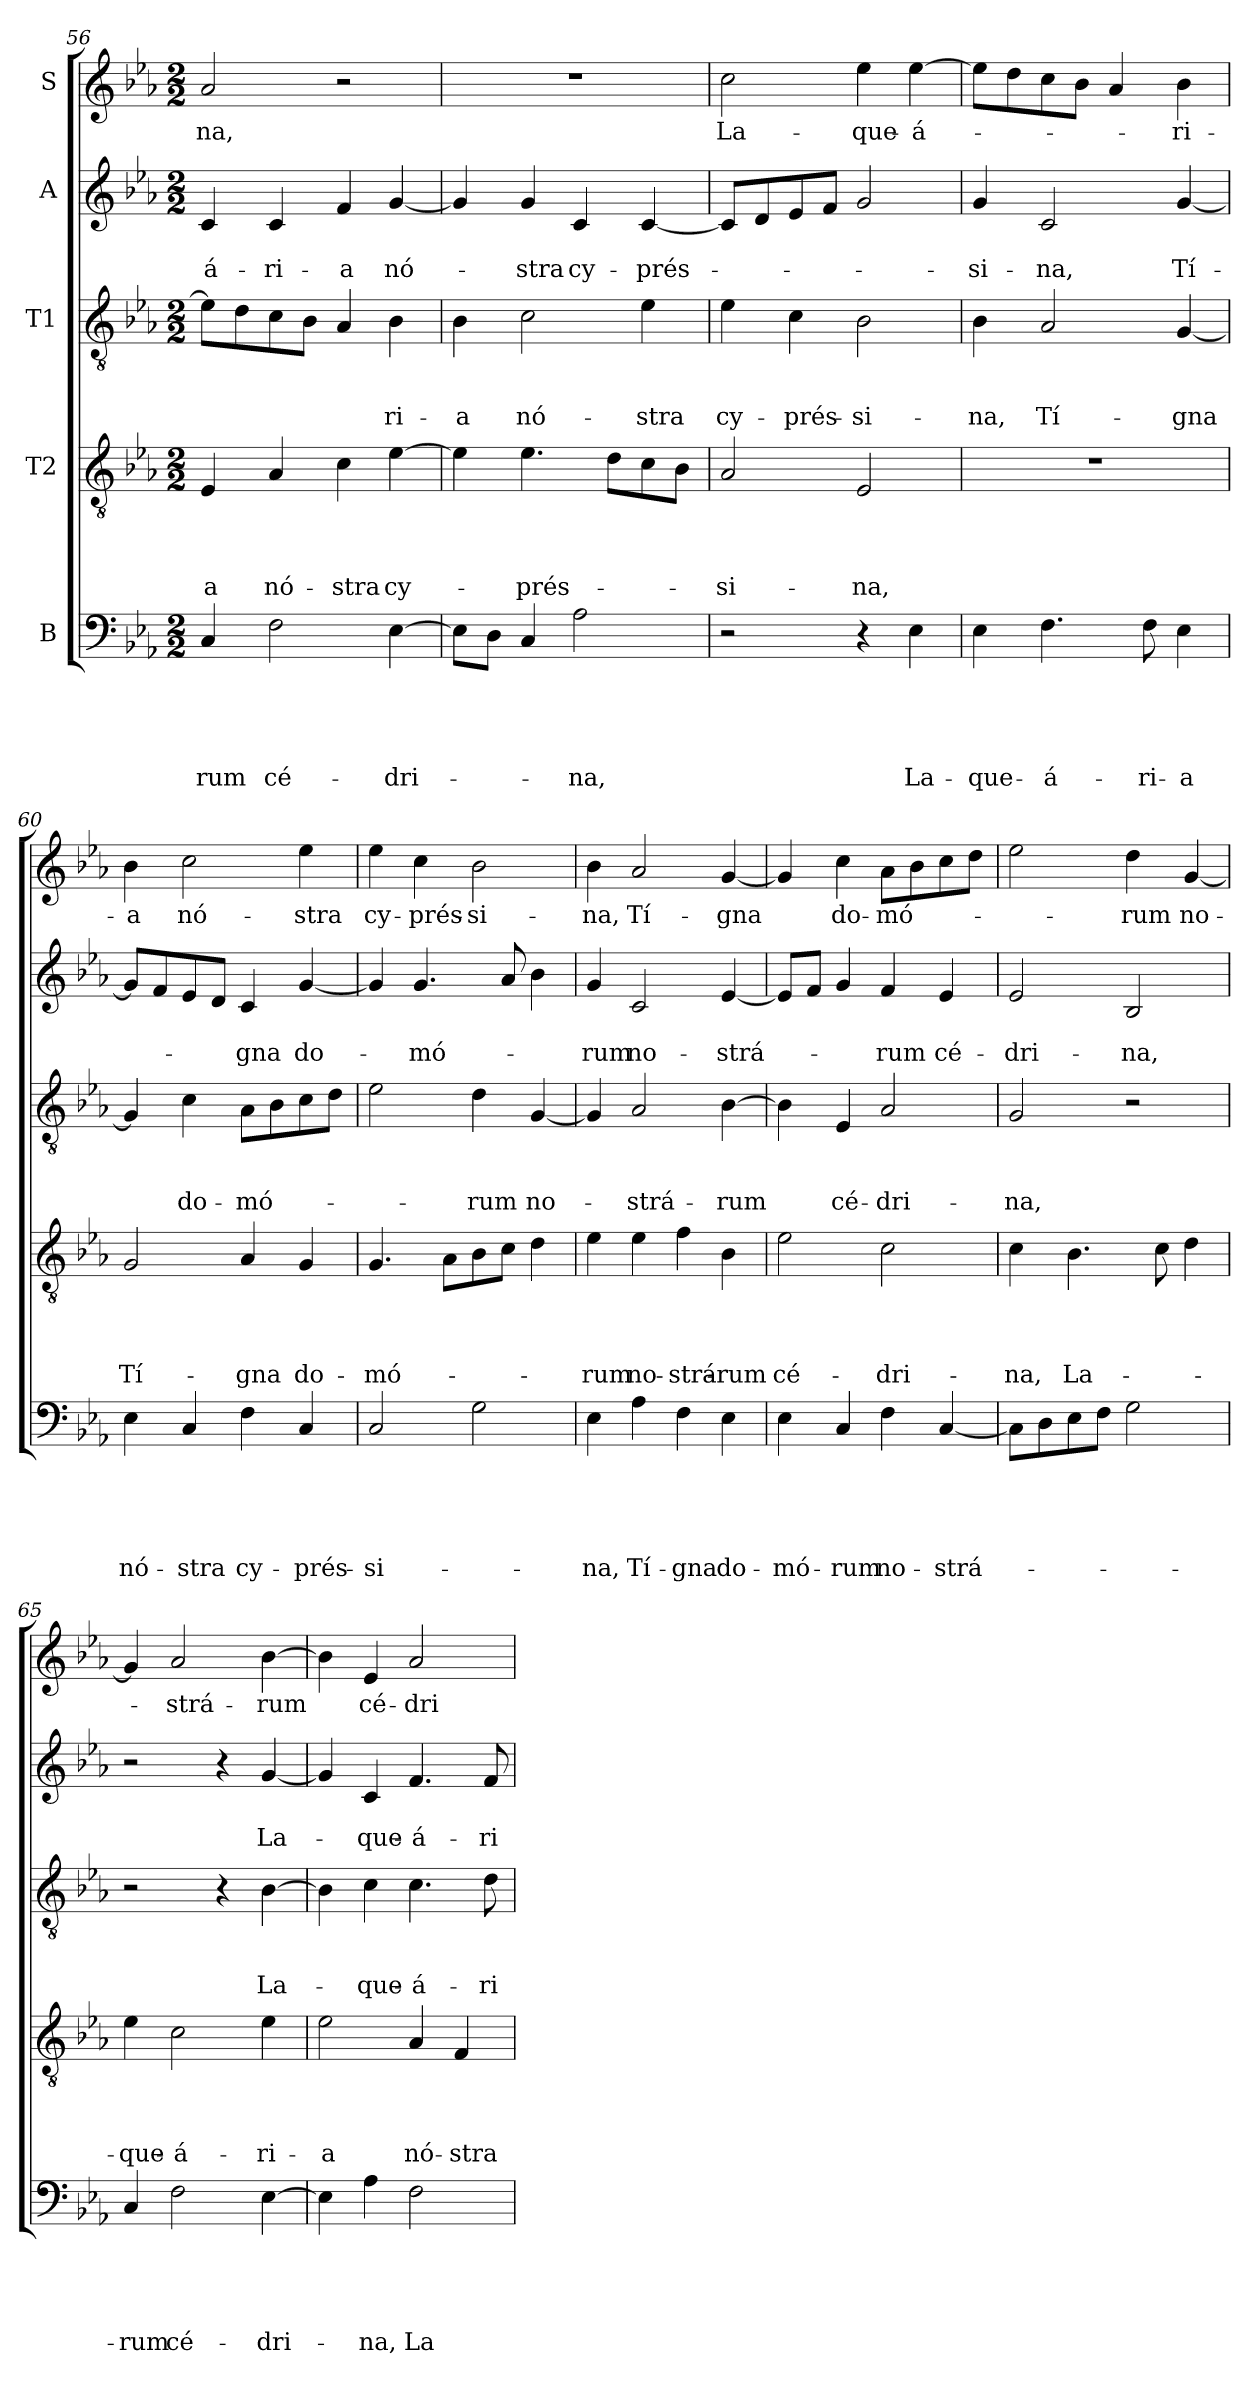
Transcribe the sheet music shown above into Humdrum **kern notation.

**kern	**text	**text	**text	**text	**text	**kern	**text	**text	**text	**text	**kern	**text	**text	**text	**kern	**text	**text	**kern	**text
*part5	*part5	*part5	*part5	*part5	*part5	*part4	*part4	*part4	*part4	*part4	*part3	*part3	*part3	*part3	*part2	*part2	*part2	*part1	*part1
*staff5	*staff5	*staff5	*staff5	*staff5	*staff5	*staff4	*staff4	*staff4	*staff4	*staff4	*staff3	*staff3	*staff3	*staff3	*staff2	*staff2	*staff2	*staff1	*staff1
*I"B	*	*	*	*	*	*I"T2	*	*	*	*	*I"T1	*	*	*	*I"A	*	*	*I"S	*
*clefF4	*	*	*	*	*	*clefGv2	*	*	*	*	*clefGv2	*	*	*	*clefG2	*	*	*clefG2	*
*k[b-e-a-]	*	*	*	*	*	*k[b-e-a-]	*	*	*	*	*k[b-e-a-]	*	*	*	*k[b-e-a-]	*	*	*k[b-e-a-]	*
*E-:	*	*	*	*	*	*E-:	*	*	*	*	*E-:	*	*	*	*E-:	*	*	*E-:	*
*M2/2	*	*	*	*	*	*M2/2	*	*	*	*	*M2/2	*	*	*	*M2/2	*	*	*M2/2	*
=56	=56	=56	=56	=56	=56	=56	=56	=56	=56	=56	=56	=56	=56	=56	=56	=56	=56	=56	=56
!	!	!	!	!	!LO:LY:b	!	!	!	!	!LO:LY:b	!	!	!	!	!	!	!LO:LY:b	!	!LO:LY:b
4C/	.	.	.	.	-rum	4E-/	.	.	.	-a	8e-\L]	.	.	.	4c/	.	-á-	2a-/	-na,
.	.	.	.	.	.	.	.	.	.	.	8d\	.	.	.	.	.	.	.	.
!	!	!	!	!	!LO:LY:b	!	!	!	!	!LO:LY:b	!	!	!	!	!	!	!LO:LY:b	!	!
2F\	.	.	.	.	cé-	4A-/	.	.	.	nó-	8c\	.	.	.	4c/	.	-ri-	.	.
.	.	.	.	.	.	.	.	.	.	.	8B-\J	.	.	.	.	.	.	.	.
!	!	!	!	!	!	!	!	!	!	!LO:LY:b	!	!	!	!	!	!	!LO:LY:b	!	!
.	.	.	.	.	.	4c\	.	.	.	-stra	4A-/	.	.	.	4f/	.	-a	2r	.
!	!	!	!	!	!LO:LY:b	!	!	!	!	!LO:LY:b	!	!	!	!LO:LY:b	!	!	!LO:LY:b	!	!
[4E-\	.	.	.	.	-dri-	[4e-\	.	.	.	cy-	4B-\	.	.	-ri-	[4g/	.	nó-	.	.
!!LO:PB:g=z
=57	=57	=57	=57	=57	=57	=57	=57	=57	=57	=57	=57	=57	=57	=57	=57	=57	=57	=57	=57
!	!	!	!	!	!	!	!	!	!	!	!	!	!	!LO:LY:b	!	!	!	!	!
8E-\L]	.	.	.	.	.	4e-\]	.	.	.	.	4B-\	.	.	-a	4g/]	.	.	1r	.
8D\J	.	.	.	.	.	.	.	.	.	.	.	.	.	.	.	.	.	.	.
!	!	!	!	!	!	!	!	!	!	!LO:LY:b	!	!	!	!LO:LY:b	!	!	!LO:LY:b	!	!
4C/	.	.	.	.	.	4.e-\	.	.	.	-prés-	2c\	.	.	nó-	4g/	.	-stra	.	.
!	!	!	!	!	!LO:LY:b	!	!	!	!	!	!	!	!	!	!	!	!LO:LY:b	!	!
2A-\	.	.	.	.	-na,	.	.	.	.	.	.	.	.	.	4c/	.	cy-	.	.
.	.	.	.	.	.	8d\L	.	.	.	.	.	.	.	.	.	.	.	.	.
!	!	!	!	!	!	!	!	!	!	!	!	!	!	!LO:LY:b	!	!	!LO:LY:b	!	!
.	.	.	.	.	.	8c\	.	.	.	.	4e-\	.	.	-stra	[4c/	.	-prés-	.	.
.	.	.	.	.	.	8B-\J	.	.	.	.	.	.	.	.	.	.	.	.	.
=58	=58	=58	=58	=58	=58	=58	=58	=58	=58	=58	=58	=58	=58	=58	=58	=58	=58	=58	=58
!	!	!	!	!	!	!	!	!	!	!LO:LY:b	!	!	!	!LO:LY:b	!	!	!	!	!LO:LY:b
2r	.	.	.	.	.	2A-/	.	.	.	-si-	4e-\	.	.	cy-	8c/L]	.	.	2cc\	La-
.	.	.	.	.	.	.	.	.	.	.	.	.	.	.	8d/	.	.	.	.
!	!	!	!	!	!	!	!	!	!	!	!	!	!	!LO:LY:b	!	!	!	!	!
.	.	.	.	.	.	.	.	.	.	.	4c\	.	.	-prés-	8e-/	.	.	.	.
.	.	.	.	.	.	.	.	.	.	.	.	.	.	.	8f/J	.	.	.	.
!	!	!	!	!	!	!	!	!	!	!LO:LY:b	!	!	!	!LO:LY:b	!	!	!	!	!LO:LY:b
4r	.	.	.	.	.	2E-/	.	.	.	-na,	2B-\	.	.	-si-	2g/	.	.	4ee-\	-que-
!	!	!	!	!	!LO:LY:b	!	!	!	!	!	!	!	!	!	!	!	!	!	!LO:LY:b
4E-\	.	.	.	.	La-	.	.	.	.	.	.	.	.	.	.	.	.	[4ee-\	-á-
=59	=59	=59	=59	=59	=59	=59	=59	=59	=59	=59	=59	=59	=59	=59	=59	=59	=59	=59	=59
!	!	!	!	!	!LO:LY:b	!	!	!	!	!	!	!	!	!LO:LY:b	!	!	!LO:LY:b	!	!
4E-\	.	.	.	.	-que-	1r	.	.	.	.	4B-\	.	.	-na,	4g/	.	-si-	8ee-\L]	.
.	.	.	.	.	.	.	.	.	.	.	.	.	.	.	.	.	.	8dd\	.
!	!	!	!	!	!LO:LY:b	!	!	!	!	!	!	!	!	!LO:LY:b	!	!	!LO:LY:b	!	!
4.F\	.	.	.	.	-á-	.	.	.	.	.	2A-/	.	.	Tí-	2c/	.	-na,	8cc\	.
.	.	.	.	.	.	.	.	.	.	.	.	.	.	.	.	.	.	8b-\J	.
.	.	.	.	.	.	.	.	.	.	.	.	.	.	.	.	.	.	4a-/	.
!	!	!	!	!	!LO:LY:b	!	!	!	!	!	!	!	!	!	!	!	!	!	!
8F\	.	.	.	.	-ri-	.	.	.	.	.	.	.	.	.	.	.	.	.	.
!	!	!	!	!	!LO:LY:b	!	!	!	!	!	!	!	!	!LO:LY:b	!	!	!LO:LY:b	!	!LO:LY:b
4E-\	.	.	.	.	-a	.	.	.	.	.	[4G/	.	.	-gna	[4g/	.	Tí-	4b-\	-ri-
=60	=60	=60	=60	=60	=60	=60	=60	=60	=60	=60	=60	=60	=60	=60	=60	=60	=60	=60	=60
!	!	!	!	!	!LO:LY:b	!	!	!	!	!LO:LY:b	!	!	!	!	!	!	!	!	!LO:LY:b
4E-\	.	.	.	.	nó-	2G/	.	.	.	Tí-	4G/]	.	.	.	8g/L]	.	.	4b-\	-a
.	.	.	.	.	.	.	.	.	.	.	.	.	.	.	8f/	.	.	.	.
!	!	!	!	!	!LO:LY:b	!	!	!	!	!	!	!	!	!LO:LY:b	!	!	!	!	!LO:LY:b
4C/	.	.	.	.	-stra	.	.	.	.	.	4c\	.	.	do-	8e-/	.	.	2cc\	nó-
.	.	.	.	.	.	.	.	.	.	.	.	.	.	.	8d/J	.	.	.	.
!	!	!	!	!	!LO:LY:b	!	!	!	!	!LO:LY:b	!	!	!	!LO:LY:b	!	!	!LO:LY:b	!	!
4F\	.	.	.	.	cy-	4A-/	.	.	.	-gna	8A-\L	.	.	-mó-	4c/	.	-gna	.	.
.	.	.	.	.	.	.	.	.	.	.	8B-\	.	.	.	.	.	.	.	.
!	!	!	!	!	!LO:LY:b	!	!	!	!	!LO:LY:b	!	!	!	!	!	!	!LO:LY:b	!	!LO:LY:b
4C/	.	.	.	.	-prés-	4G/	.	.	.	do-	8c\	.	.	.	[4g/	.	do-	4ee-\	-stra
.	.	.	.	.	.	.	.	.	.	.	8d\J	.	.	.	.	.	.	.	.
=61	=61	=61	=61	=61	=61	=61	=61	=61	=61	=61	=61	=61	=61	=61	=61	=61	=61	=61	=61
!	!	!	!	!	!LO:LY:b	!	!	!	!	!LO:LY:b	!	!	!	!	!	!	!	!	!LO:LY:b
2C/	.	.	.	.	-si-	4.G/	.	.	.	-mó-	2e-\	.	.	.	4g/]	.	.	4ee-\	cy-
!	!	!	!	!	!	!	!	!	!	!	!	!	!	!	!	!	!LO:LY:b	!	!LO:LY:b
.	.	.	.	.	.	.	.	.	.	.	.	.	.	.	4.g/	.	-mó-	4cc\	-prés-
.	.	.	.	.	.	8A-\L	.	.	.	.	.	.	.	.	.	.	.	.	.
!	!	!	!	!	!	!	!	!	!	!	!	!	!	!LO:LY:b	!	!	!	!	!LO:LY:b
2G\	.	.	.	.	.	8B-\	.	.	.	.	4d\	.	.	-rum	.	.	.	2b-\	-si-
.	.	.	.	.	.	8c\J	.	.	.	.	.	.	.	.	8a-/	.	.	.	.
!	!	!	!	!	!	!	!	!	!	!	!	!	!	!LO:LY:b	!	!	!	!	!
.	.	.	.	.	.	4d\	.	.	.	.	[4G/	.	.	no-	4b-\	.	.	.	.
!!LO:LB:g=z
=62	=62	=62	=62	=62	=62	=62	=62	=62	=62	=62	=62	=62	=62	=62	=62	=62	=62	=62	=62
!	!	!	!	!	!LO:LY:b	!	!	!	!	!LO:LY:b	!	!	!	!	!	!	!LO:LY:b	!	!LO:LY:b
4E-\	.	.	.	.	-na,	4e-\	.	.	.	-rum	4G/]	.	.	.	4g/	.	-rum	4b-\	-na,
!	!	!	!	!	!LO:LY:b	!	!	!	!	!LO:LY:b	!	!	!	!LO:LY:b	!	!	!LO:LY:b	!	!LO:LY:b
4A-\	.	.	.	.	Tí-	4e-\	.	.	.	no-	2A-/	.	.	-strá-	2c/	.	no-	2a-/	Tí-
!	!	!	!	!	!LO:LY:b	!	!	!	!	!LO:LY:b	!	!	!	!	!	!	!	!	!
4F\	.	.	.	.	-gna	4f\	.	.	.	-strá-	.	.	.	.	.	.	.	.	.
!	!	!	!	!	!LO:LY:b	!	!	!	!	!LO:LY:b	!	!	!	!LO:LY:b	!	!	!LO:LY:b	!	!LO:LY:b
4E-\	.	.	.	.	do-	4B-\	.	.	.	-rum	[4B-\	.	.	-rum	[4e-/	.	-strá-	[4g/	-gna
=63	=63	=63	=63	=63	=63	=63	=63	=63	=63	=63	=63	=63	=63	=63	=63	=63	=63	=63	=63
!	!	!	!	!	!LO:LY:b	!	!	!	!	!LO:LY:b	!	!	!	!	!	!	!	!	!
4E-\	.	.	.	.	-mó-	2e-\	.	.	.	cé-	4B-\]	.	.	.	8e-/L]	.	.	4g/]	.
.	.	.	.	.	.	.	.	.	.	.	.	.	.	.	8f/J	.	.	.	.
!	!	!	!	!	!LO:LY:b	!	!	!	!	!	!	!	!	!LO:LY:b	!	!	!	!	!LO:LY:b
4C/	.	.	.	.	-rum	.	.	.	.	.	4E-/	.	.	cé-	4g/	.	.	4cc\	do-
!	!	!	!	!	!LO:LY:b	!	!	!	!	!LO:LY:b	!	!	!	!LO:LY:b	!	!	!LO:LY:b	!	!LO:LY:b
4F\	.	.	.	.	no-	2c\	.	.	.	-dri-	2A-/	.	.	-dri-	4f/	.	-rum	8a-\L	-mó-
.	.	.	.	.	.	.	.	.	.	.	.	.	.	.	.	.	.	8b-\	.
!	!	!	!	!	!LO:LY:b	!	!	!	!	!	!	!	!	!	!	!	!LO:LY:b	!	!
[4C/	.	.	.	.	-strá-	.	.	.	.	.	.	.	.	.	4e-/	.	cé-	8cc\	.
.	.	.	.	.	.	.	.	.	.	.	.	.	.	.	.	.	.	8dd\J	.
=64	=64	=64	=64	=64	=64	=64	=64	=64	=64	=64	=64	=64	=64	=64	=64	=64	=64	=64	=64
!	!	!	!	!	!	!	!	!	!	!LO:LY:b	!	!	!	!LO:LY:b	!	!	!LO:LY:b	!	!
8C\L]	.	.	.	.	.	4c\	.	.	.	-na,	2G/	.	.	-na,	2e-/	.	-dri-	2ee-\	.
8D\	.	.	.	.	.	.	.	.	.	.	.	.	.	.	.	.	.	.	.
!	!	!	!	!	!	!	!	!	!	!LO:LY:b	!	!	!	!	!	!	!	!	!
8E-\	.	.	.	.	.	4.B-\	.	.	.	La-	.	.	.	.	.	.	.	.	.
8F\J	.	.	.	.	.	.	.	.	.	.	.	.	.	.	.	.	.	.	.
!	!	!	!	!	!	!	!	!	!	!	!	!	!	!	!	!	!LO:LY:b	!	!LO:LY:b
2G\	.	.	.	.	.	.	.	.	.	.	2r	.	.	.	2B-/	.	-na,	4dd\	-rum
.	.	.	.	.	.	8c\	.	.	.	.	.	.	.	.	.	.	.	.	.
!	!	!	!	!	!	!	!	!	!	!	!	!	!	!	!	!	!	!	!LO:LY:b
.	.	.	.	.	.	4d\	.	.	.	.	.	.	.	.	.	.	.	[4g/	no-
=65	=65	=65	=65	=65	=65	=65	=65	=65	=65	=65	=65	=65	=65	=65	=65	=65	=65	=65	=65
!	!	!	!	!	!LO:LY:b	!	!	!	!	!LO:LY:b	!	!	!	!	!	!	!	!	!
4C/	.	.	.	.	-rum	4e-\	.	.	.	-que-	2r	.	.	.	2r	.	.	4g/]	.
!	!	!	!	!	!LO:LY:b	!	!	!	!	!LO:LY:b	!	!	!	!	!	!	!	!	!LO:LY:b
2F\	.	.	.	.	cé-	2c\	.	.	.	-á-	.	.	.	.	.	.	.	2a-/	-strá-
.	.	.	.	.	.	.	.	.	.	.	4r	.	.	.	4r	.	.	.	.
!	!	!	!	!	!LO:LY:b	!	!	!	!	!LO:LY:b	!	!	!	!LO:LY:b	!	!	!LO:LY:b	!	!LO:LY:b
[4E-\	.	.	.	.	-dri-	4e-\	.	.	.	-ri-	[4B-\	.	.	La-	[4g/	.	La-	[4b-\	-rum
=66	=66	=66	=66	=66	=66	=66	=66	=66	=66	=66	=66	=66	=66	=66	=66	=66	=66	=66	=66
!	!	!	!	!	!	!	!	!	!	!LO:LY:b	!	!	!	!	!	!	!	!	!
4E-\]	.	.	.	.	.	2e-\	.	.	.	-a	4B-\]	.	.	.	4g/]	.	.	4b-\]	.
!	!	!	!	!	!LO:LY:b	!	!	!	!	!	!	!	!	!LO:LY:b	!	!	!LO:LY:b	!	!LO:LY:b
4A-\	.	.	.	.	-na,	.	.	.	.	.	4c\	.	.	-que-	4c/	.	-que-	4e-/	cé-
!	!	!	!	!	!LO:LY:b	!	!	!	!	!LO:LY:b	!	!	!	!LO:LY:b	!	!	!LO:LY:b	!	!LO:LY:b
2F\	.	.	.	.	La-	4A-/	.	.	.	nó-	4.c\	.	.	-á-	4.f/	.	-á-	2a-/	-dri-
!	!	!	!	!	!	!	!	!	!	!LO:LY:b	!	!	!	!	!	!	!	!	!
.	.	.	.	.	.	4F/	.	.	.	-stra	.	.	.	.	.	.	.	.	.
!	!	!	!	!	!	!	!	!	!	!	!	!	!	!LO:LY:b	!	!	!LO:LY:b	!	!
.	.	.	.	.	.	.	.	.	.	.	8d\	.	.	-ri-	8f/	.	-ri-	.	.
=	=	=	=	=	=	=	=	=	=	=	=	=	=	=	=	=	=	=	=
*-	*-	*-	*-	*-	*-	*-	*-	*-	*-	*-	*-	*-	*-	*-	*-	*-	*-	*-	*-
